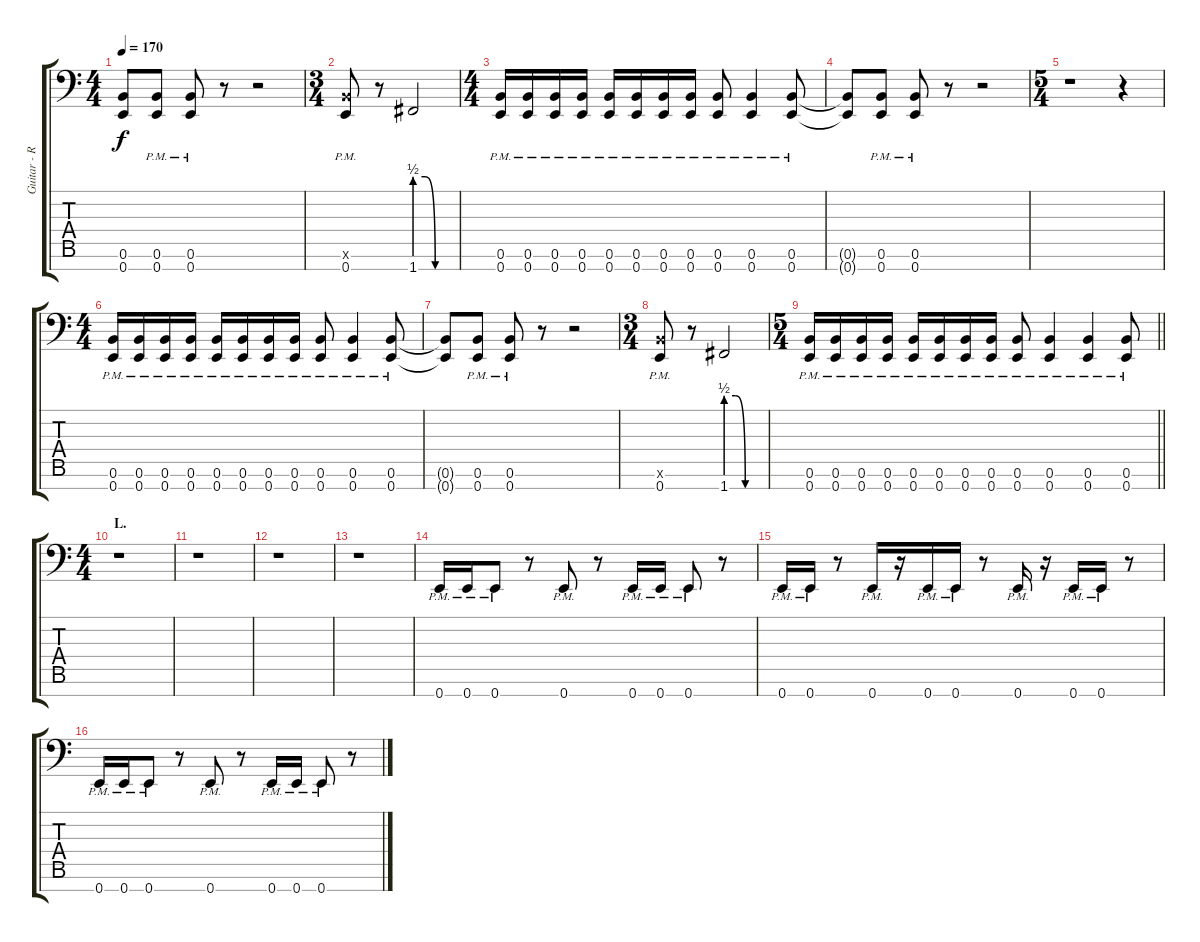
\track ("Guitar - Right" "Guitar - R") {instrument distortionguitar}
\staff {score tabs}
\tuning (E4 B3 Gb3 B2 E2 B1 E1) {hide}
\ts (4 4)
\tempo 170
\clef f4
\ks c
(0.6{t} 0.7{t}).8{dy f} (0.6{pm} 0.7{pm}).8 (0.6{pm} 0.7{pm}).8 r.8 r.2 |
\ts (3 4)
(0.6{x} 0.7{pm}).8 r.8 1.7{be (custom 0 2 15 2 30 0 60 0)}.2 |
\ts (4 4)
(0.6{pm} 0.7{pm}).16 (0.6{pm} 0.7{pm}).16 (0.6{pm} 0.7{pm}).16 (0.6{pm} 0.7{pm}).16 (0.6{pm} 0.7{pm}).16 (0.6{pm} 0.7{pm}).16 (0.6{pm} 0.7{pm}).16 (0.6{pm} 0.7{pm}).16 (0.6{pm} 0.7{pm}).8 (0.6{pm} 0.7{pm}).4 (0.6{pm} 0.7{pm}).8 |
(0.6{t} 0.7{t}).8 (0.6{pm} 0.7{pm}).8 (0.6{pm} 0.7{pm}).8 r.8 r.2 |
\ts (5 4)
r.1 r.4 |
\ts (4 4)
(0.6{pm} 0.7{pm}).16 (0.6{pm} 0.7{pm}).16 (0.6{pm} 0.7{pm}).16 (0.6{pm} 0.7{pm}).16 (0.6{pm} 0.7{pm}).16 (0.6{pm} 0.7{pm}).16 (0.6{pm} 0.7{pm}).16 (0.6{pm} 0.7{pm}).16 (0.6{pm} 0.7{pm}).8 (0.6{pm} 0.7{pm}).4 (0.6{pm} 0.7{pm}).8 |
(0.6{t} 0.7{t}).8 (0.6{pm} 0.7{pm}).8 (0.6{pm} 0.7{pm}).8 r.8 r.2 |
\ts (3 4)
(0.6{x} 0.7{pm}).8 r.8 1.7{be (custom 0 2 15 2 30 0 60 0)}.2 |
\ts (5 4)
\barLineRight lightlight
(0.6{pm} 0.7{pm}).16 (0.6{pm} 0.7{pm}).16 (0.6{pm} 0.7{pm}).16 (0.6{pm} 0.7{pm}).16 (0.6{pm} 0.7{pm}).16 (0.6{pm} 0.7{pm}).16 (0.6{pm} 0.7{pm}).16 (0.6{pm} 0.7{pm}).16 (0.6{pm} 0.7{pm}).8 (0.6{pm} 0.7{pm}).4 (0.6{pm} 0.7{pm}).4 (0.6{pm} 0.7{pm}).8 |
\ts (4 4)
\section ("" "L.")
r.1 |
r.1 |
r.1 |
r.1 |
0.7{pm}.16 0.7{pm}.16 0.7{pm}.8 r.8 0.7{pm}.8 r.8 0.7{pm}.16 0.7{pm}.16 0.7{pm}.8 r.8 |
0.7{pm}.16 0.7{pm}.16 r.8 0.7{pm}.16 r.16 0.7{pm}.16 0.7{pm}.16 r.8 0.7{pm}.16 r.16 0.7{pm}.16 0.7{pm}.16 r.8 |
0.7{pm}.16 0.7{pm}.16 0.7{pm}.8 r.8 0.7{pm}.8 r.8 0.7{pm}.16 0.7{pm}.16 0.7{pm}.8 r.8
